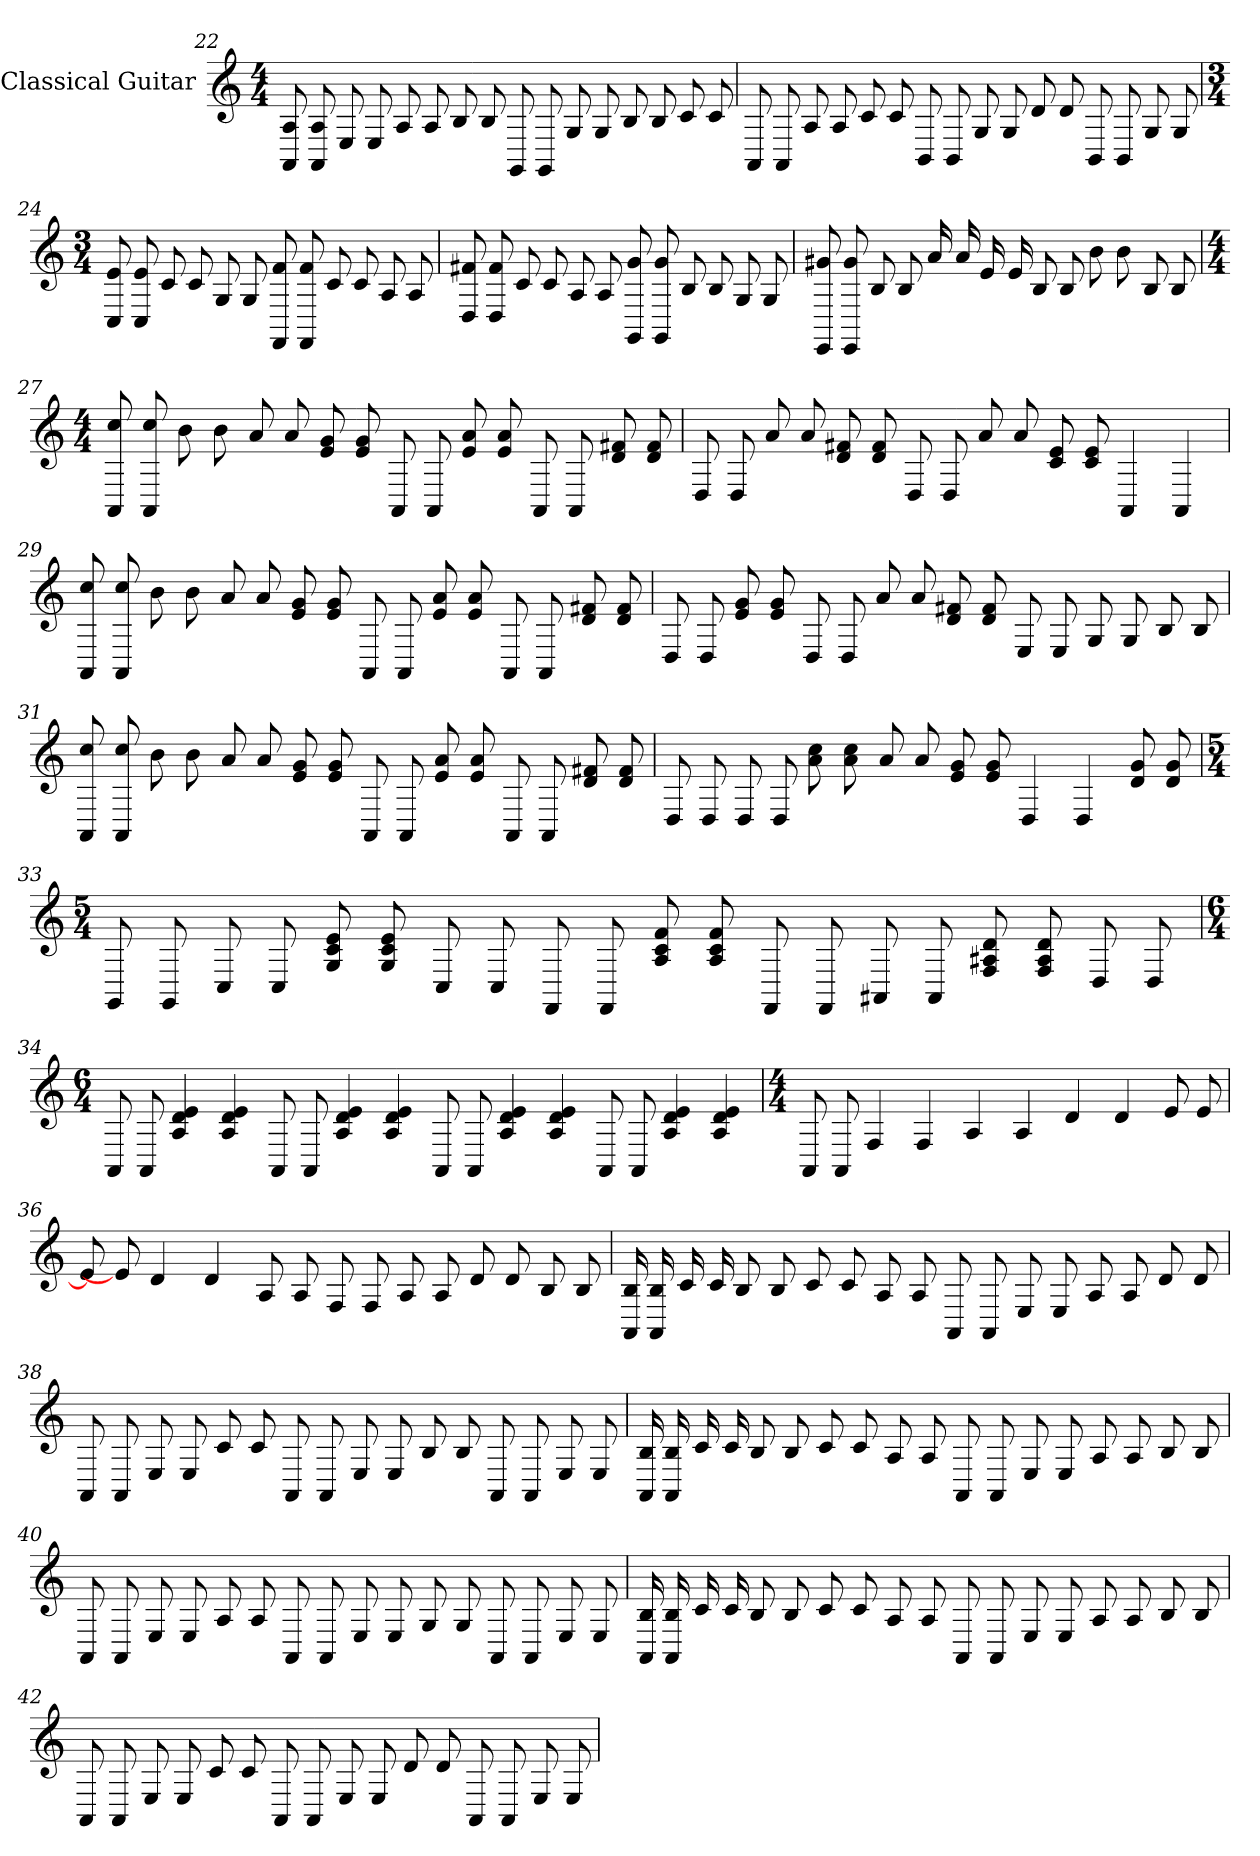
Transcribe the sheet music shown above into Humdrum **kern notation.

**kern
*part1
*staff1
*I"Classical Guitar
*I'Ac Gtr
*
*k[]
*M4/4
=22
8A 8AA
8A 8AA
8E
8E
8A
8A
8B
8B
8GG
8GG
8G
8G
8B
8B
8c
8c
=23
8AA
8AA
8A
8A
8c
8c
8BB
8BB
8G
8G
8d
8d
8BB
8BB
8G
8G
=24
*M3/4
8e 8C
8e 8C
8c
8c
8G
8G
8f 8FF
8f 8FF
8c
8c
8A
8A
=25
8f# 8D
8f# 8D
8c
8c
8A
8A
8g 8GG
8g 8GG
8B
8B
8G
8G
=26
8g# 8EE
8g# 8EE
8B
8B
16a
16a
16e
16e
8B
8B
8b
8b
8B
8B
=27
*M4/4
8cc 8AA
8cc 8AA
8b
8b
8a
8a
8g 8e
8g 8e
8AA
8AA
8a 8e
8a 8e
8AA
8AA
8f# 8d
8f# 8d
=28
8D
8D
8a
8a
8f# 8d
8f# 8d
8D
8D
8a
8a
8e 8c
8e 8c
4AA
4AA
=29
8cc 8AA
8cc 8AA
8b
8b
8a
8a
8g 8e
8g 8e
8AA
8AA
8a 8e
8a 8e
8AA
8AA
8f# 8d
8f# 8d
=30
8D
8D
8g 8e
8g 8e
8D
8D
8a
8a
8f# 8d
8f# 8d
8E
8E
8G
8G
8B
8B
=31
8cc 8AA
8cc 8AA
8b
8b
8a
8a
8g 8e
8g 8e
8AA
8AA
8a 8e
8a 8e
8AA
8AA
8f# 8d
8f# 8d
=32
8D
8D
8D
8D
8cc 8a
8cc 8a
8a
8a
8g 8e
8g 8e
4D
4D
8g 8d
8g 8d
=33
*M5/4
8GG
8GG
8C
8C
8e 8c 8G
8e 8c 8G
8C
8C
8FF
8FF
8f 8c 8A
8f 8c 8A
8FF
8FF
8AA#
8AA#
8d 8A# 8F
8d 8A# 8F
8D
8D
=34
*M6/4
8AA
8AA
4e 4d 4A
4e 4d 4A
8AA
8AA
4e 4d 4A
4e 4d 4A
8AA
8AA
4e 4d 4A
4e 4d 4A
8AA
8AA
4e 4d 4A
4e 4d 4A
=35
*M4/4
8AA
8AA
4F
4F
4A
4A
4d
4d
8e
8e
=36
8e]
8e]
4d
4d
8A
8A
8F
8F
8A
8A
8d
8d
8B
8B
=37
16B 16AA
16B 16AA
16c
16c
8B
8B
8c
8c
8A
8A
8AA
8AA
8E
8E
8A
8A
8d
8d
=38
8AA
8AA
8E
8E
8c
8c
8AA
8AA
8E
8E
8B
8B
8AA
8AA
8E
8E
=39
16B 16AA
16B 16AA
16c
16c
8B
8B
8c
8c
8A
8A
8AA
8AA
8E
8E
8A
8A
8B
8B
=40
8AA
8AA
8E
8E
8A
8A
8AA
8AA
8E
8E
8G
8G
8AA
8AA
8E
8E
=41
16B 16AA
16B 16AA
16c
16c
8B
8B
8c
8c
8A
8A
8AA
8AA
8E
8E
8A
8A
8B
8B
=42
8AA
8AA
8E
8E
8c
8c
8AA
8AA
8E
8E
8d
8d
8AA
8AA
8E
8E
=
*-
